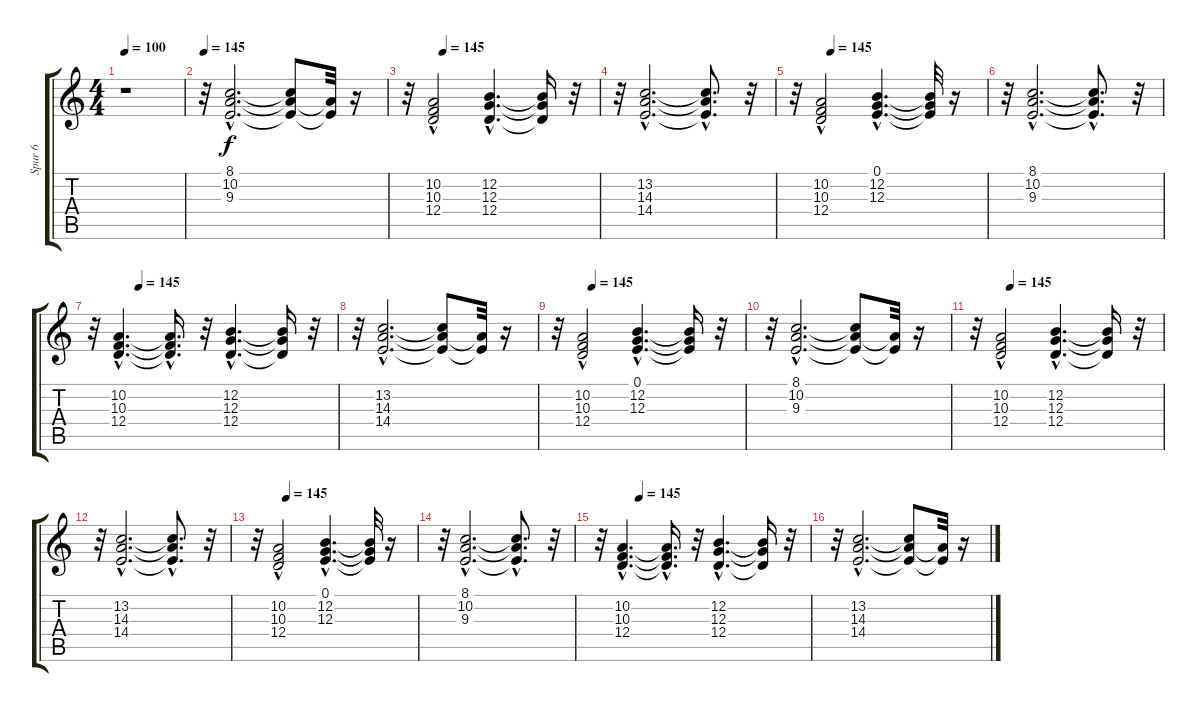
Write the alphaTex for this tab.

\track ("Spur 6" "Spur 6") {instrument stringensemble2}
\staff {score tabs}
\tuning (E4 B3 G3 D3 A2 E2) {hide}
\ts (4 4)
\tempo 100
\clef g2
\ks c
r.1{dy f instrument stringensemble2} |
\tempo 145
r.32 (8.1{hac} 10.2{hac} 9.3{hac}).2{d} (8.1{t} 10.2{t} 9.3{t}).8 (10.2{t} 9.3{t}).32 r.16 |
\tempo (145 0.1875)
r.32 (10.2{hac} 10.3{hac} 12.4).2 (12.2{hac} 12.3{hac} 12.4{hac}).4{d} (12.2{t} 12.3{t} 12.4{t}).16 r.32 |
r.32 (13.2{hac} 14.3{hac} 14.4{hac}).2{d} (13.2{t} 14.3{t} 14.4{hac t}).8{d} r.32 |
\tempo (145 0.1875)
r.32 (10.2{hac} 10.3{hac} 12.4).2 (0.1{hac} 12.2{hac} 12.3{hac}).4{d} (0.1{t} 12.2{t} 12.3{t}).32 r.16 |
r.32 (8.1{hac} 10.2{hac} 9.3{hac}).2{d} (8.1{t} 10.2{hac t} 9.3{hac t}).8{d} r.32 |
\tempo (145 0.1875)
r.32 (10.2{hac} 10.3{hac} 12.4{hac}).4{d} (10.2{hac t} 10.3{t} 12.4{hac t}).16{d} r.32 (12.2{hac} 12.3{hac} 12.4{hac}).4{d} (12.2{t} 12.3{t} 12.4{t}).16 r.32 |
r.32 (13.2{hac} 14.3{hac} 14.4{hac}).2{d} (13.2{t} 14.3{t} 14.4{t}).8 (14.3{t} 14.4{t}).32 r.16 |
\tempo (145 0.1875)
r.32 (10.2{hac} 10.3{hac} 12.4).2 (0.1{hac} 12.2{hac} 12.3{hac}).4{d} (0.1{t} 12.2{t} 12.3{t}).16 r.32 |
r.32 (8.1{hac} 10.2{hac} 9.3{hac}).2{d} (8.1{t} 10.2{t} 9.3{t}).8 (10.2{t} 9.3{t}).32 r.16 |
\tempo (145 0.1875)
r.32 (10.2{hac} 10.3{hac} 12.4).2 (12.2{hac} 12.3{hac} 12.4{hac}).4{d} (12.2{t} 12.3{t} 12.4{t}).16 r.32 |
r.32 (13.2{hac} 14.3{hac} 14.4{hac}).2{d} (13.2{t} 14.3{t} 14.4{hac t}).8{d} r.32 |
\tempo (145 0.1875)
r.32 (10.2{hac} 10.3{hac} 12.4).2 (0.1{hac} 12.2{hac} 12.3{hac}).4{d} (0.1{t} 12.2{t} 12.3{t}).32 r.16 |
r.32 (8.1{hac} 10.2{hac} 9.3{hac}).2{d} (8.1{t} 10.2{hac t} 9.3{hac t}).8{d} r.32 |
\tempo (145 0.1875)
r.32 (10.2{hac} 10.3{hac} 12.4{hac}).4{d} (10.2{hac t} 10.3{t} 12.4{hac t}).16{d} r.32 (12.2{hac} 12.3{hac} 12.4{hac}).4{d} (12.2{t} 12.3{t} 12.4{t}).16 r.32 |
r.32 (13.2{hac} 14.3{hac} 14.4{hac}).2{d} (13.2{t} 14.3{t} 14.4{t}).8 (14.3{t} 14.4{t}).32 r.16
